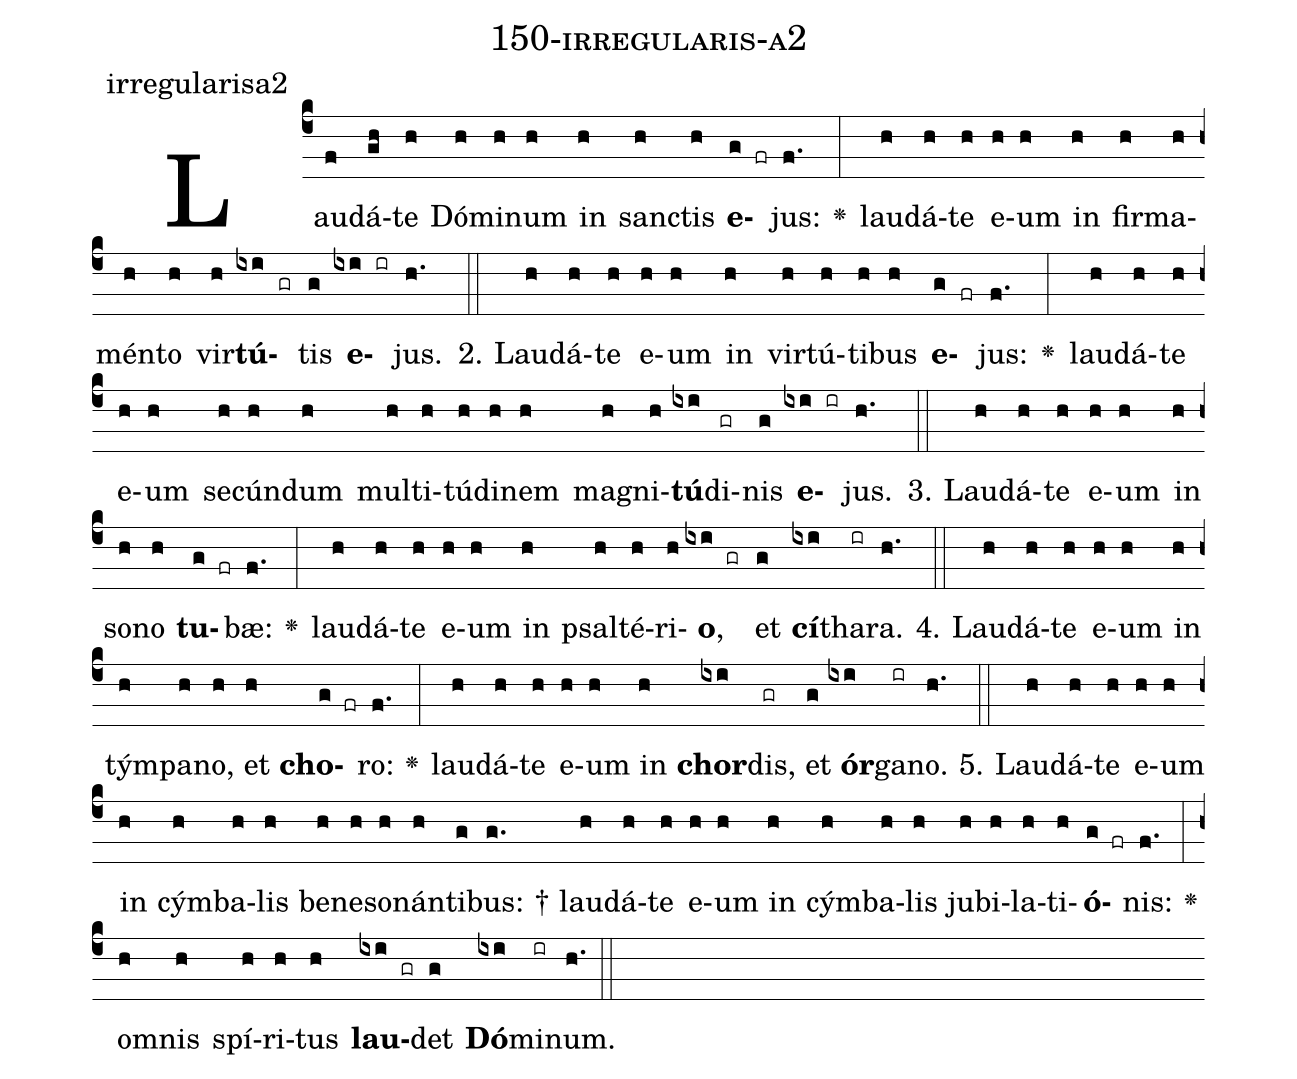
name: 150-irregularis-a2;
annotation: irregularisa2;
%%
(c4)Lau(f)dá(gh)te(h) Dó(h)mi(h)num(h) in(h) sanc(h)tis(h) <b>e</b>(g fr)jus:(f.) <v>\greheightstar</v>(:) lau(h)dá(h)te(h) e(h)um(h) in(h) fir(h)ma(h)mén(h)to(h) vir(h)<b>tú</b>(ixi gr)tis(g) <b>e</b>(ixi ir)jus.(h.) (::)
2. Lau(h)dá(h)te(h) e(h)um(h) in(h) vir(h)tú(h)ti(h)bus(h) <b>e</b>(g fr)jus:(f.) <v>\greheightstar</v>(:) lau(h)dá(h)te(h) e(h)um(h) se(h)cún(h)dum(h) mul(h)ti(h)tú(h)di(h)nem(h) ma(h)gni(h)<b>tú</b>(ixi)di(gr)nis(g) <b>e</b>(ixi ir)jus.(h.) (::)
3. Lau(h)dá(h)te(h) e(h)um(h) in(h) so(h)no(h) <b>tu</b>(g fr)bæ:(f.) <v>\greheightstar</v>(:) lau(h)dá(h)te(h) e(h)um(h) in(h) psal(h)té(h)ri(h)<b>o</b>,(ixi gr) et(g) <b>cí</b>(ixi)tha(ir)ra.(h.) (::)
4. Lau(h)dá(h)te(h) e(h)um(h) in(h) tým(h)pa(h)no,(h) et(h) <b>cho</b>(g fr)ro:(f.) <v>\greheightstar</v>(:) lau(h)dá(h)te(h) e(h)um(h) in(h) <b>chor</b>(ixi)dis,(gr) et(g) <b>ór</b>(ixi)ga(ir)no.(h.) (::)
5. Lau(h)dá(h)te(h) e(h)um(h) in(h) cým(h)ba(h)lis(h) be(h)ne(h)so(h)nán(h)ti(g)bus: †(g.) lau(h)dá(h)te(h) e(h)um(h) in(h) cým(h)ba(h)lis(h) ju(h)bi(h)la(h)ti(h)<b>ó</b>(g fr)nis:(f.) <v>\greheightstar</v>(:) om(h)nis(h) spí(h)ri(h)tus(h) <b>lau</b>(ixi gr)det(g) <b>Dó</b>(ixi)mi(ir)num.(h.) (::)
